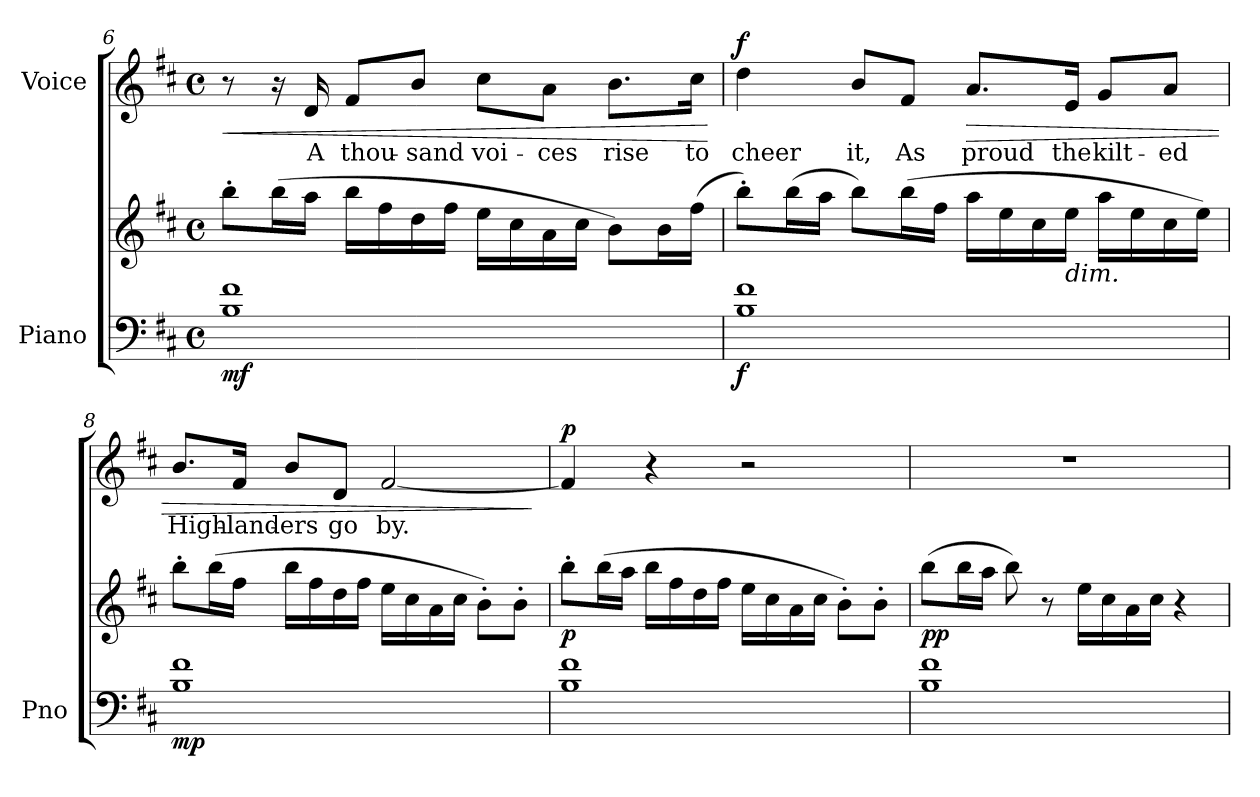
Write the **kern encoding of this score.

**kern	**kern	**dynam	**kern	**text	**dynam
*part2	*part2	*part2	*part1	*part1	*part1
*staff3	*staff2	*staff2/3	*staff1	*staff1	*staff1
*I"Piano	*	*	*I"Voice	*	*
*I'Pno	*	*	*	*	*
*clefF4	*clefG2	*	*clefG2	*	*
*k[f#c#]	*k[f#c#]	*	*k[f#c#]	*	*
*M4/4	*M4/4	*	*M4/4	*	*
*met(c)	*met(c)	*	*met(c)	*	*
=6	=6	=6	=6	=6	=6
!	!	!LO:DY:b=2	!	!	!LO:HP:b
1B 1f#	8bb'\L	mf	8r	.	<
.	(>16bb\L	.	16r	.	.
!	!	!	!	!LO:LY:b	!
.	16aa\JJ	.	16d/	A	.
!	!	!	!	!LO:LY:b	!
.	16bb\LL	.	8f#/L	thou-	.
.	16ff#\	.	.	.	.
!	!	!	!	!LO:LY:b	!
.	16dd\	.	8b/J	-sand	.
.	16ff#\JJ	.	.	.	.
!	!	!	!	!LO:LY:b	!
.	16ee\LL	.	8cc#\L	voi-	.
.	16cc#\	.	.	.	.
!	!	!	!	!LO:LY:b	!
.	16a\	.	8a\J	-ces	.
.	16cc#\JJ	.	.	.	.
!	!	!	!	!LO:LY:b	!
.	8b\L)	.	8.b\L	rise	.
.	16b\L	.	.	.	.
!	!	!	!	!LO:LY:b	!
.	(>16ff#\JJ	.	16cc#\Jk	to	.
.	.	.	.	.	[
!!LO:PB:g=z
=7	=7	=7	=7	=7	=7
!	!	!LO:DY:b=2	!	!LO:LY:b	!LO:DY:a
1B 1f#	8bb'\L)	f	4dd\	cheer	f
.	(>16bb\L	.	.	.	.
.	16aa\JJ	.	.	.	.
!	!	!	!	!LO:LY:b	!
.	8bb\L)	.	8b/L	it,	.
!	!	!	!	!LO:LY:b	!
.	(>16bb\L	.	8f#/J	As	.
.	16ff#\JJ	.	.	.	.
!	!	!	!	!LO:LY:b	!LO:HP:b
.	16aa\LL	.	8.a/L	proud	>
.	16ee\	.	.	.	.
.	16cc#\	.	.	.	.
!	!LO:TX:b:i:t=dim.	!	!	!	!
!	!	!	!	!LO:LY:b	!
.	16ee\JJ	.	16e/Jk	the	.
!	!	!	!	!LO:LY:b	!
.	16aa\LL	.	8g/L	kilt-	.
.	16ee\	.	.	.	.
!	!	!	!	!LO:LY:b	!
.	16cc#\	.	8a/J	-ed	.
.	16ee\JJ)	.	.	.	.
=8	=8	=8	=8	=8	=8
!	!	!LO:DY:b=2	!	!LO:LY:b	!
1B 1f#	8bb'\L	mp	8.b/L	High-	.
.	(>16bb\L	.	.	.	.
!	!	!	!	!LO:LY:b	!
.	16ff#\JJ	.	16f#/Jk	-land-	.
!	!	!	!	!LO:LY:b	!
.	16bb\LL	.	8b/L	-ers	.
.	16ff#\	.	.	.	.
!	!	!	!	!LO:LY:b	!
.	16dd\	.	8d/J	go	.
.	16ff#\JJ	.	.	.	.
!	!	!	!	!LO:LY:b	!
.	16ee\LL	.	[2f#/	by.	.
.	16cc#\	.	.	.	.
.	16a\	.	.	.	.
.	16cc#\JJ	.	.	.	.
.	8b'\L)	.	.	.	.
.	8b'\J	.	.	.	.
.	.	.	.	.	]
!!LO:LB:g=z
=9	=9	=9	=9	=9	=9
!	!	!LO:DY:b	!	!	!LO:DY:a
1B 1f#	8bb'\L	p	4f#/]	.	p
.	(>16bb\L	.	.	.	.
.	16aa\JJ	.	.	.	.
.	16bb\LL	.	4r	.	.
.	16ff#\	.	.	.	.
.	16dd\	.	.	.	.
.	16ff#\JJ	.	.	.	.
.	16ee\LL	.	2r	.	.
.	16cc#\	.	.	.	.
.	16a\	.	.	.	.
.	16cc#\JJ	.	.	.	.
.	8b'\L)	.	.	.	.
.	8b'\J	.	.	.	.
=10	=10	=10	=10	=10	=10
*	*	*	*MM116	*	*
!	!	!LO:DY:b	!	!	!
1B 1f#	(>8bb\L	pp	1r	.	.
.	16bb\L	.	.	.	.
.	16aa\JJ	.	.	.	.
.	8bb\)	.	.	.	.
.	8r	.	.	.	.
.	16ee\LL	.	.	.	.
.	16cc#\	.	.	.	.
.	16a\	.	.	.	.
.	16cc#\JJ	.	.	.	.
.	4r	.	.	.	.
=	=	=	=	=	=
*-	*-	*-	*-	*-	*-
